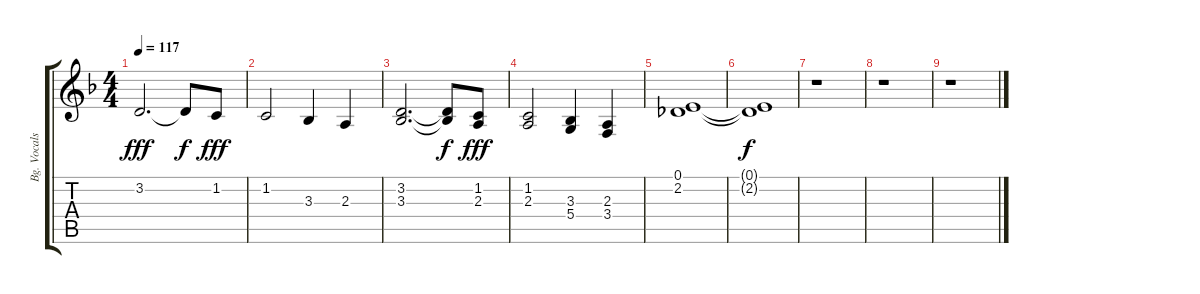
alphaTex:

\track ("Bg. Vocals" "Bg. Vocals") {instrument choiraahs}
\staff {score tabs}
\tuning (E4 B3 G3 D3 A2 E2) {hide}
\ts (4 4)
\tempo 117
\clef g2
\ks f
3.2.2{d dy fff} 3.2{t}.8{dy f} 1.2.8{dy fff} |
1.2.2 3.3.4 2.3.4 |
(3.2 3.3).2{d} (3.2{t} 3.3{t}).8{dy f} (1.2 2.3).8{dy fff} |
(1.2 2.3).2 (3.3 5.4).4 (2.3 3.4).4 |
(0.1 2.2).1 |
(0.1{t} 2.2{t}).1{dy f} |
r.1 |
r.1 |
r.1
